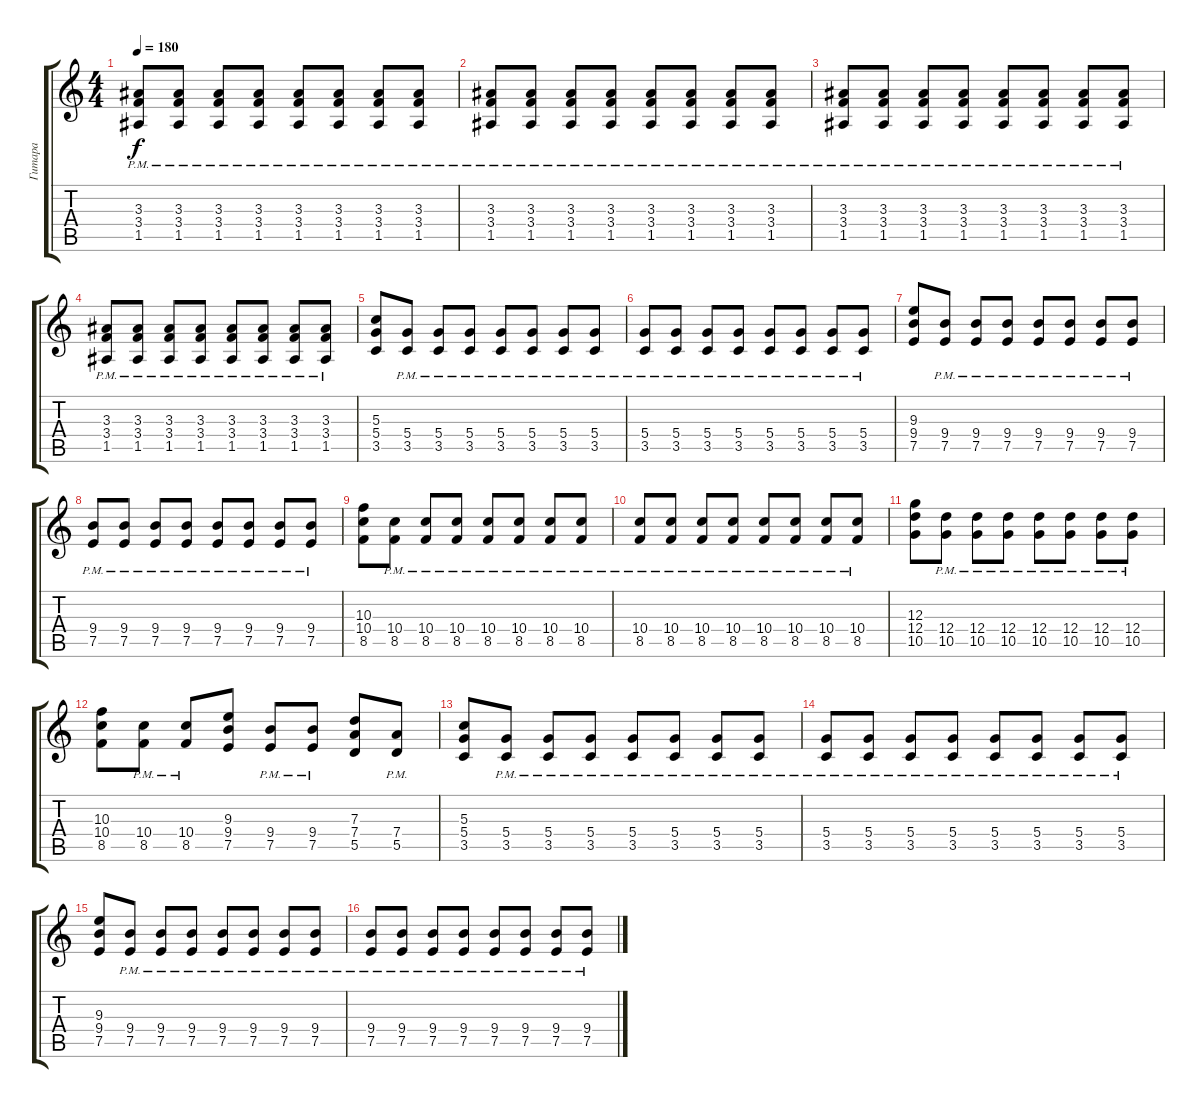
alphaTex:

\track ("Гитара" "Гитара") {instrument distortionguitar}
\staff {score tabs}
\tuning (E4 B3 G3 D3 A2 E2) {hide}
\ts (4 4)
\tempo 180
\tempo 120
\tempo 180
\clef g2
\ks c
(3.3{pm} 3.4{pm} 1.5{pm}).8{dy f instrument distortionguitar} (3.3{pm} 3.4{pm} 1.5{pm}).8 (3.3{pm} 3.4{pm} 1.5{pm}).8 (3.3{pm} 3.4{pm} 1.5{pm}).8 (3.3{pm} 3.4{pm} 1.5{pm}).8 (3.3{pm} 3.4{pm} 1.5{pm}).8 (3.3{pm} 3.4{pm} 1.5{pm}).8 (3.3{pm} 3.4{pm} 1.5{pm}).8 |
(3.3{pm} 3.4{pm} 1.5{pm}).8 (3.3{pm} 3.4{pm} 1.5{pm}).8 (3.3{pm} 3.4{pm} 1.5{pm}).8 (3.3{pm} 3.4{pm} 1.5{pm}).8 (3.3{pm} 3.4{pm} 1.5{pm}).8 (3.3{pm} 3.4{pm} 1.5{pm}).8 (3.3{pm} 3.4{pm} 1.5{pm}).8 (3.3{pm} 3.4{pm} 1.5{pm}).8 |
(3.3{pm} 3.4{pm} 1.5{pm}).8 (3.3{pm} 3.4{pm} 1.5{pm}).8 (3.3{pm} 3.4{pm} 1.5{pm}).8 (3.3{pm} 3.4{pm} 1.5{pm}).8 (3.3{pm} 3.4{pm} 1.5{pm}).8 (3.3{pm} 3.4{pm} 1.5{pm}).8 (3.3{pm} 3.4{pm} 1.5{pm}).8 (3.3{pm} 3.4{pm} 1.5{pm}).8 |
(3.3{pm} 3.4{pm} 1.5{pm}).8 (3.3{pm} 3.4{pm} 1.5{pm}).8 (3.3{pm} 3.4{pm} 1.5{pm}).8 (3.3{pm} 3.4{pm} 1.5{pm}).8 (3.3{pm} 3.4{pm} 1.5{pm}).8 (3.3{pm} 3.4{pm} 1.5{pm}).8 (3.3{pm} 3.4{pm} 1.5{pm}).8 (3.3{pm} 3.4{pm} 1.5{pm}).8 |
(5.3 5.4 3.5).8 (5.4{pm} 3.5{pm}).8 (5.4{pm} 3.5{pm}).8 (5.4{pm} 3.5{pm}).8 (5.4{pm} 3.5{pm}).8 (5.4{pm} 3.5{pm}).8 (5.4{pm} 3.5{pm}).8 (5.4{pm} 3.5{pm}).8 |
(5.4{pm} 3.5{pm}).8 (5.4{pm} 3.5{pm}).8 (5.4{pm} 3.5{pm}).8 (5.4{pm} 3.5{pm}).8 (5.4{pm} 3.5{pm}).8 (5.4{pm} 3.5{pm}).8 (5.4{pm} 3.5{pm}).8 (5.4{pm} 3.5{pm}).8 |
(9.3 9.4 7.5).8 (9.4{pm} 7.5{pm}).8 (9.4{pm} 7.5{pm}).8 (9.4{pm} 7.5{pm}).8 (9.4{pm} 7.5{pm}).8 (9.4{pm} 7.5{pm}).8 (9.4{pm} 7.5{pm}).8 (9.4{pm} 7.5{pm}).8 |
(9.4{pm} 7.5{pm}).8 (9.4{pm} 7.5{pm}).8 (9.4{pm} 7.5{pm}).8 (9.4{pm} 7.5{pm}).8 (9.4{pm} 7.5{pm}).8 (9.4{pm} 7.5{pm}).8 (9.4{pm} 7.5{pm}).8 (9.4{pm} 7.5{pm}).8 |
(10.3 10.4 8.5).8 (10.4{pm} 8.5{pm}).8 (10.4{pm} 8.5{pm}).8 (10.4{pm} 8.5{pm}).8 (10.4{pm} 8.5{pm}).8 (10.4{pm} 8.5{pm}).8 (10.4{pm} 8.5{pm}).8 (10.4{pm} 8.5{pm}).8 |
(10.4{pm} 8.5{pm}).8 (10.4{pm} 8.5{pm}).8 (10.4{pm} 8.5{pm}).8 (10.4{pm} 8.5{pm}).8 (10.4{pm} 8.5{pm}).8 (10.4{pm} 8.5{pm}).8 (10.4{pm} 8.5{pm}).8 (10.4{pm} 8.5{pm}).8 |
(12.3 12.4 10.5).8 (12.4{pm} 10.5{pm}).8 (12.4{pm} 10.5{pm}).8 (12.4{pm} 10.5{pm}).8 (12.4{pm} 10.5{pm}).8 (12.4{pm} 10.5{pm}).8 (12.4{pm} 10.5{pm}).8 (12.4{pm} 10.5{pm}).8 |
(10.3 10.4 8.5).8 (10.4{pm} 8.5{pm}).8 (10.4{pm} 8.5{pm}).8 (9.3 9.4 7.5).8 (9.4{pm} 7.5{pm}).8 (9.4{pm} 7.5{pm}).8 (7.3 7.4 5.5).8 (7.4{pm} 5.5{pm}).8 |
(5.3 5.4 3.5).8 (5.4{pm} 3.5{pm}).8 (5.4{pm} 3.5{pm}).8 (5.4{pm} 3.5{pm}).8 (5.4{pm} 3.5{pm}).8 (5.4{pm} 3.5{pm}).8 (5.4{pm} 3.5{pm}).8 (5.4{pm} 3.5{pm}).8 |
(5.4{pm} 3.5{pm}).8 (5.4{pm} 3.5{pm}).8 (5.4{pm} 3.5{pm}).8 (5.4{pm} 3.5{pm}).8 (5.4{pm} 3.5{pm}).8 (5.4{pm} 3.5{pm}).8 (5.4{pm} 3.5{pm}).8 (5.4{pm} 3.5{pm}).8 |
(9.3 9.4 7.5).8 (9.4{pm} 7.5{pm}).8 (9.4{pm} 7.5{pm}).8 (9.4{pm} 7.5{pm}).8 (9.4{pm} 7.5{pm}).8 (9.4{pm} 7.5{pm}).8 (9.4{pm} 7.5{pm}).8 (9.4{pm} 7.5{pm}).8 |
(9.4{pm} 7.5{pm}).8 (9.4{pm} 7.5{pm}).8 (9.4{pm} 7.5{pm}).8 (9.4{pm} 7.5{pm}).8 (9.4{pm} 7.5{pm}).8 (9.4{pm} 7.5{pm}).8 (9.4{pm} 7.5{pm}).8 (9.4{pm} 7.5{pm}).8
